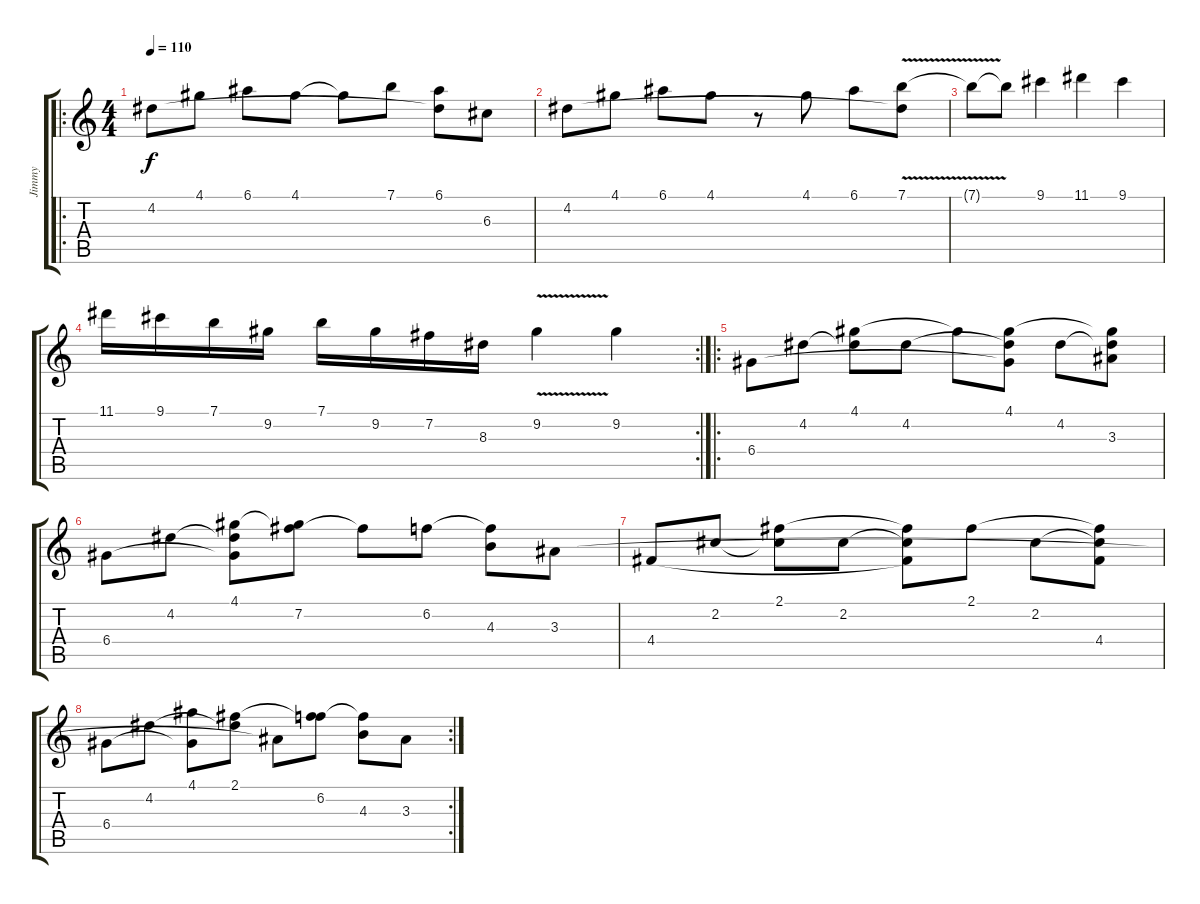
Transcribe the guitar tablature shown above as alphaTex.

\track ("Jimmy" "Jimmy") {instrument distortionguitar}
\staff {score tabs}
\tuning (E4 B3 G3 D3 A2 E2) {hide}
\ro
\ts (4 4)
\tempo 110
\clef g2
\ks c
4.2.8{dy f} 4.1.8 6.1.8 4.1.8 4.1{t}.8 7.1.8 (6.1 4.2{t}).8 6.3.8 |
4.2.8 4.1.8 6.1.8 4.1.8 r.8 4.1.8 6.1.8 (7.1{v} 4.2{t}).8 |
7.1{t}.8 7.1{t}.8 9.1.4 11.1.4 9.1.4 |
\rc 2
11.1.16 9.1.16 7.1.16 9.2.16 7.1.16 9.2.16 7.2.16 8.3.16 9.2{v}.4 9.2.4 |
\ro
6.4.8 4.2.8 (4.1 4.2{t}).8 4.2.8 4.1{t}.8 (4.1 4.2{t} 6.4{t}).8 4.2.8 (4.1{t} 4.2{t} 3.3).8 |
6.4.8 4.2.8 (4.1 4.2{t} 6.4{t}).8 (4.1{t} 7.2).8 7.2{t}.8 6.2.8 (6.2{t} 4.3).8 3.3.8 |
4.4.8 2.2.8 (2.1 2.2{t}).8 2.2.8 (2.1{t} 2.2{t} 4.4{t}).8 2.1.8 2.2.8 (2.1{t} 2.2{t} 4.4).8 |
\rc 2
6.4.8 4.2.8 (4.1 6.4{t}).8 (2.1 4.2{t}).8 3.3{t}.8 (2.1{t} 6.2).8 (6.2{t} 4.3).8 3.3.8
